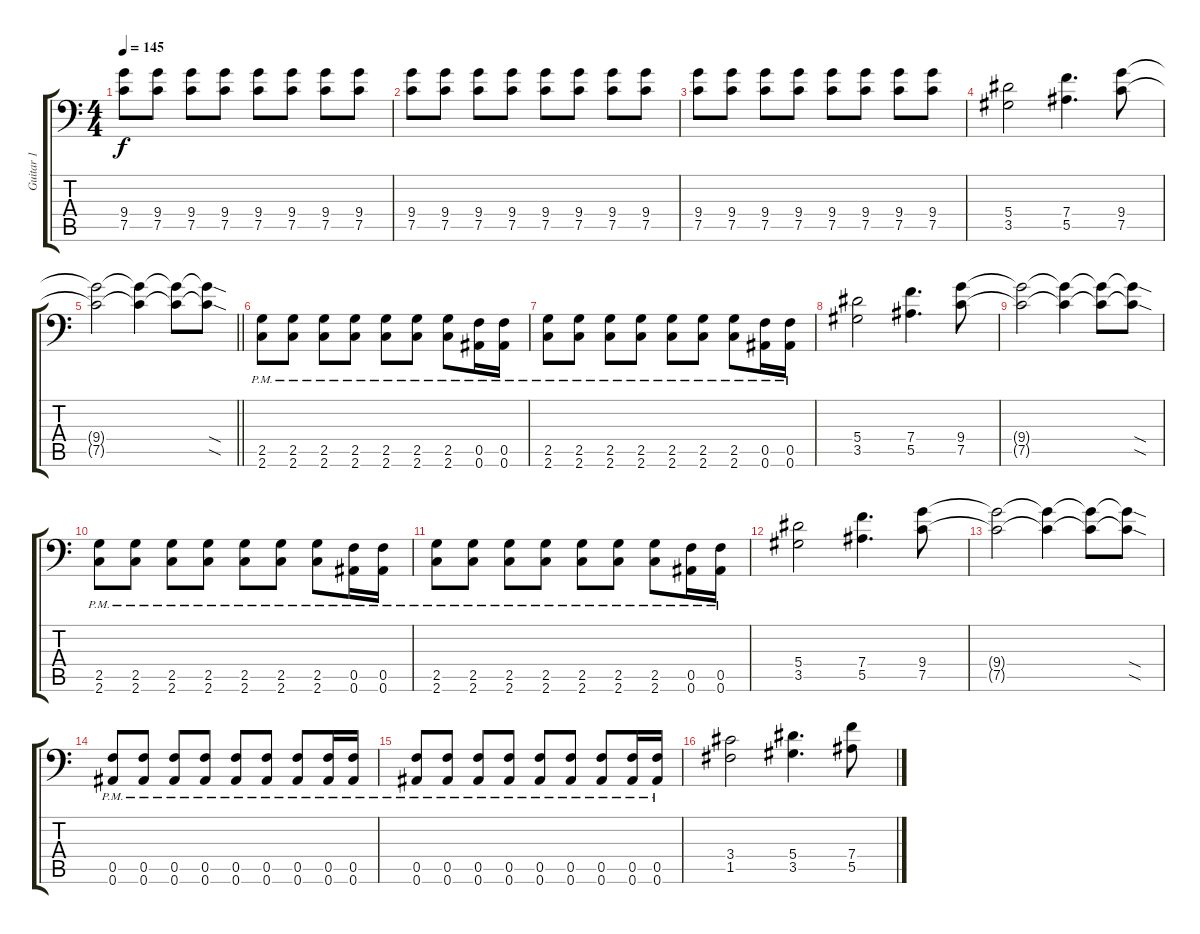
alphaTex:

\track ("Guitar 1" "Guitar 1") {instrument distortionguitar}
\staff {score tabs}
\tuning (C4 G3 Eb3 Bb2 F2 Bb1) {hide}
\ts (4 4)
\tempo 145
\clef f4
\ks c
(9.4 7.5).8{dy f} (9.4 7.5).8 (9.4 7.5).8 (9.4 7.5).8 (9.4 7.5).8 (9.4 7.5).8 (9.4 7.5).8 (9.4 7.5).8 |
(9.4 7.5).8 (9.4 7.5).8 (9.4 7.5).8 (9.4 7.5).8 (9.4 7.5).8 (9.4 7.5).8 (9.4 7.5).8 (9.4 7.5).8 |
(9.4 7.5).8 (9.4 7.5).8 (9.4 7.5).8 (9.4 7.5).8 (9.4 7.5).8 (9.4 7.5).8 (9.4 7.5).8 (9.4 7.5).8 |
(5.4 3.5).2 (7.4 5.5).4{d} (9.4 7.5).8 |
\barLineRight lightlight
(9.4{t} 7.5{t}).2 (9.4{t} 7.5{t}).4 (9.4{t} 7.5{t}).8 (9.4{sod t} 7.5{sod t}).8 |
(2.5{pm} 2.6{pm}).8 (2.5{pm} 2.6{pm}).8 (2.5{pm} 2.6{pm}).8 (2.5{pm} 2.6{pm}).8 (2.5{pm} 2.6{pm}).8 (2.5{pm} 2.6{pm}).8 (2.5{pm} 2.6{pm}).8 (0.5{pm} 0.6{pm}).16 (0.5{pm} 0.6{pm}).16 |
(2.5{pm} 2.6{pm}).8 (2.5{pm} 2.6{pm}).8 (2.5{pm} 2.6{pm}).8 (2.5{pm} 2.6{pm}).8 (2.5{pm} 2.6{pm}).8 (2.5{pm} 2.6{pm}).8 (2.5{pm} 2.6{pm}).8 (0.5{pm} 0.6{pm}).16 (0.5{pm} 0.6{pm}).16 |
(5.4 3.5).2 (7.4 5.5).4{d} (9.4 7.5).8 |
(9.4{t} 7.5{t}).2 (9.4{t} 7.5{t}).4 (9.4{t} 7.5{t}).8 (9.4{sod t} 7.5{sod t}).8 |
(2.5{pm} 2.6{pm}).8 (2.5{pm} 2.6{pm}).8 (2.5{pm} 2.6{pm}).8 (2.5{pm} 2.6{pm}).8 (2.5{pm} 2.6{pm}).8 (2.5{pm} 2.6{pm}).8 (2.5{pm} 2.6{pm}).8 (0.5{pm} 0.6{pm}).16 (0.5{pm} 0.6{pm}).16 |
(2.5{pm} 2.6{pm}).8 (2.5{pm} 2.6{pm}).8 (2.5{pm} 2.6{pm}).8 (2.5{pm} 2.6{pm}).8 (2.5{pm} 2.6{pm}).8 (2.5{pm} 2.6{pm}).8 (2.5{pm} 2.6{pm}).8 (0.5{pm} 0.6{pm}).16 (0.5{pm} 0.6{pm}).16 |
(5.4 3.5).2 (7.4 5.5).4{d} (9.4 7.5).8 |
(9.4{t} 7.5{t}).2 (9.4{t} 7.5{t}).4 (9.4{t} 7.5{t}).8 (9.4{sod t} 7.5{sod t}).8 |
(0.5{pm} 0.6{pm}).8 (0.5{pm} 0.6{pm}).8 (0.5{pm} 0.6{pm}).8 (0.5{pm} 0.6{pm}).8 (0.5{pm} 0.6{pm}).8 (0.5{pm} 0.6{pm}).8 (0.5{pm} 0.6{pm}).8 (0.5{pm} 0.6{pm}).16 (0.5{pm} 0.6{pm}).16 |
(0.5{pm} 0.6{pm}).8 (0.5{pm} 0.6{pm}).8 (0.5{pm} 0.6{pm}).8 (0.5{pm} 0.6{pm}).8 (0.5{pm} 0.6{pm}).8 (0.5{pm} 0.6{pm}).8 (0.5{pm} 0.6{pm}).8 (0.5{pm} 0.6{pm}).16 (0.5{pm} 0.6{pm}).16 |
(3.4 1.5).2 (5.4 3.5).4{d} (7.4 5.5).8
